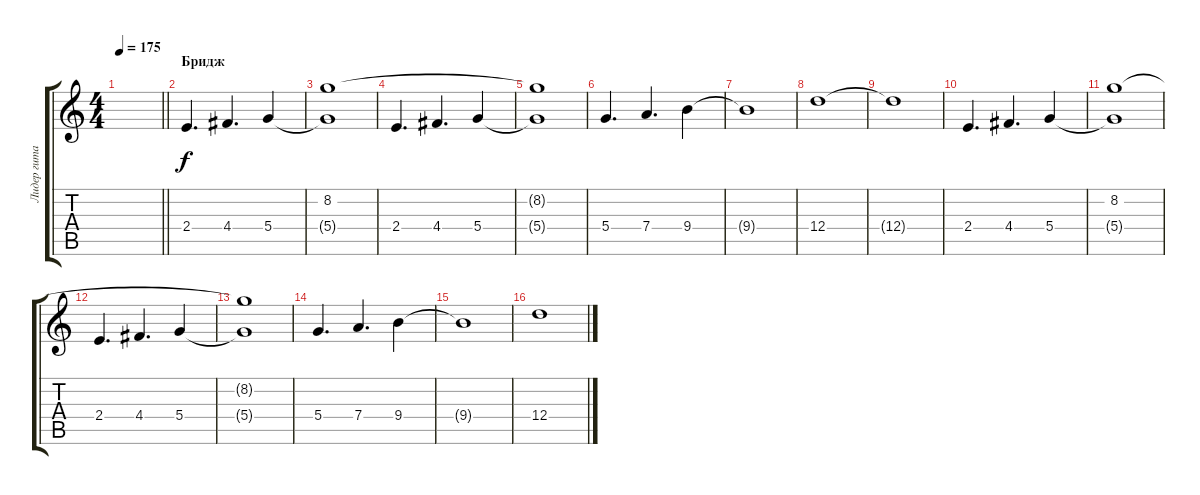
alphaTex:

\track ("Лидер гитара" "Лидер гита") {instrument distortionguitar}
\staff {score tabs}
\tuning (E4 B3 G3 D3 A2 E2) {hide}
\ts (4 4)
\tempo 175
\clef g2
\barLineRight lightlight
\ks c
|
\section ("" "Бридж")
2.4.4{d} 4.4.4{d} 5.4.4 |
(8.2 5.4{t}).1 |
2.4.4{d} 4.4.4{d} 5.4.4 |
(8.2{t} 5.4{t}).1 |
5.4.4{d} 7.4.4{d} 9.4.4 |
9.4{t}.1 |
12.4.1 |
12.4{t}.1 |
2.4.4{d} 4.4.4{d} 5.4.4 |
(8.2 5.4{t}).1 |
2.4.4{d} 4.4.4{d} 5.4.4 |
(8.2{t} 5.4{t}).1 |
5.4.4{d} 7.4.4{d} 9.4.4 |
9.4{t}.1 |
12.4.1
